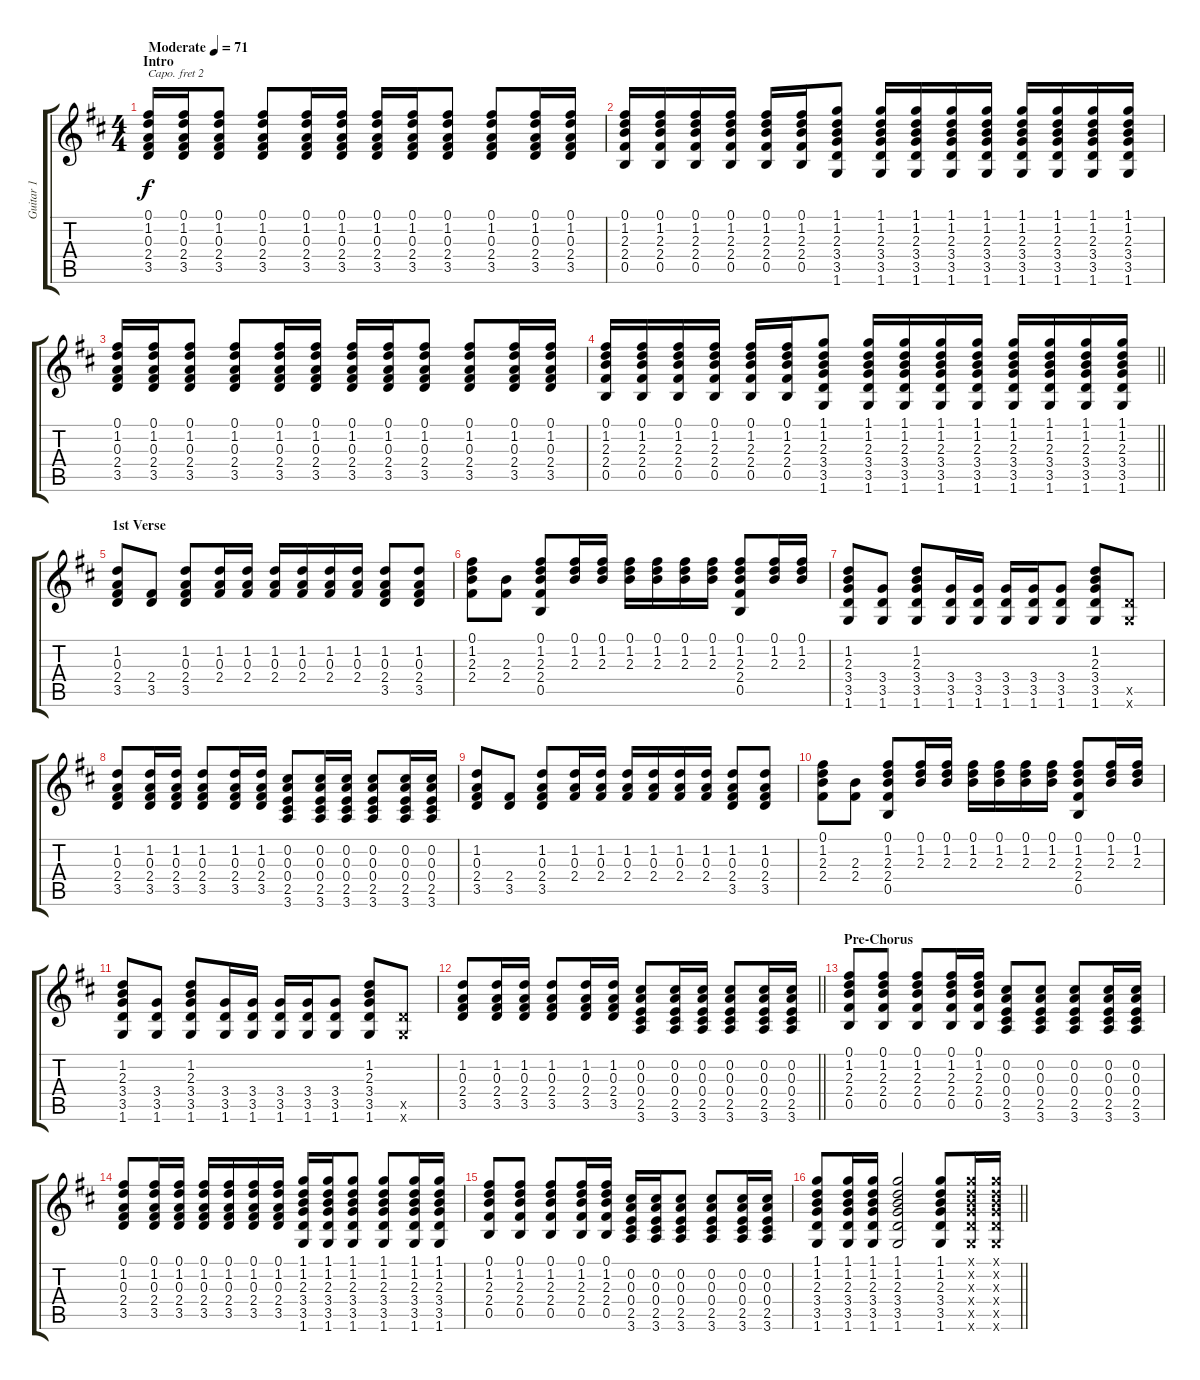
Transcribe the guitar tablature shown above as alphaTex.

\track ("Guitar 1" "Guitar 1") {instrument acousticguitarsteel}
\staff {score tabs}
\capo 2
\tuning (E4 B3 G3 D3 A2 E2) {hide}
\ts (4 4)
\section ("" "Intro")
\tempo (71 "Moderate")
\clef g2
\ks bminor
(0.1 1.2 0.3 2.4 3.5).16{dy f instrument acousticguitarsteel} (0.1 1.2 0.3 2.4 3.5).16 (0.1 1.2 0.3 2.4 3.5).8 (0.1 1.2 0.3 2.4 3.5).8 (0.1 1.2 0.3 2.4 3.5).16 (0.1 1.2 0.3 2.4 3.5).16 (0.1 1.2 0.3 2.4 3.5).16 (0.1 1.2 0.3 2.4 3.5).16 (0.1 1.2 0.3 2.4 3.5).8 (0.1 1.2 0.3 2.4 3.5).8 (0.1 1.2 0.3 2.4 3.5).16 (0.1 1.2 0.3 2.4 3.5).16 |
(0.1 1.2 2.3 2.4 0.5).16 (0.1 1.2 2.3 2.4 0.5).16 (0.1 1.2 2.3 2.4 0.5).16 (0.1 1.2 2.3 2.4 0.5).16 (0.1 1.2 2.3 2.4 0.5).16 (0.1 1.2 2.3 2.4 0.5).16 (1.1 1.2 2.3 3.4 3.5 1.6).8 (1.1 1.2 2.3 3.4 3.5 1.6).16 (1.1 1.2 2.3 3.4 3.5 1.6).16 (1.1 1.2 2.3 3.4 3.5 1.6).16 (1.1 1.2 2.3 3.4 3.5 1.6).16 (1.1 1.2 2.3 3.4 3.5 1.6).16 (1.1 1.2 2.3 3.4 3.5 1.6).16 (1.1 1.2 2.3 3.4 3.5 1.6).16 (1.1 1.2 2.3 3.4 3.5 1.6).16 |
(0.1 1.2 0.3 2.4 3.5).16 (0.1 1.2 0.3 2.4 3.5).16 (0.1 1.2 0.3 2.4 3.5).8 (0.1 1.2 0.3 2.4 3.5).8 (0.1 1.2 0.3 2.4 3.5).16 (0.1 1.2 0.3 2.4 3.5).16 (0.1 1.2 0.3 2.4 3.5).16 (0.1 1.2 0.3 2.4 3.5).16 (0.1 1.2 0.3 2.4 3.5).8 (0.1 1.2 0.3 2.4 3.5).8 (0.1 1.2 0.3 2.4 3.5).16 (0.1 1.2 0.3 2.4 3.5).16 |
\barLineRight lightlight
(0.1 1.2 2.3 2.4 0.5).16 (0.1 1.2 2.3 2.4 0.5).16 (0.1 1.2 2.3 2.4 0.5).16 (0.1 1.2 2.3 2.4 0.5).16 (0.1 1.2 2.3 2.4 0.5).16 (0.1 1.2 2.3 2.4 0.5).16 (1.1 1.2 2.3 3.4 3.5 1.6).8 (1.1 1.2 2.3 3.4 3.5 1.6).16 (1.1 1.2 2.3 3.4 3.5 1.6).16 (1.1 1.2 2.3 3.4 3.5 1.6).16 (1.1 1.2 2.3 3.4 3.5 1.6).16 (1.1 1.2 2.3 3.4 3.5 1.6).16 (1.1 1.2 2.3 3.4 3.5 1.6).16 (1.1 1.2 2.3 3.4 3.5 1.6).16 (1.1 1.2 2.3 3.4 3.5 1.6).16 |
\section ("" "1st Verse")
(1.2 0.3 2.4 3.5).8 (2.4 3.5).8 (1.2 0.3 2.4 3.5).8 (1.2 0.3 2.4).16 (1.2 0.3 2.4).16 (1.2 0.3 2.4).16 (1.2 0.3 2.4).16 (1.2 0.3 2.4).16 (1.2 0.3 2.4).16 (1.2 0.3 2.4 3.5).8 (1.2 0.3 2.4 3.5).8 |
(0.1 1.2 2.3 2.4).8 (2.3 2.4).8 (0.1 1.2 2.3 2.4 0.5).8 (0.1 1.2 2.3).16 (0.1 1.2 2.3).16 (0.1 1.2 2.3).16 (0.1 1.2 2.3).16 (0.1 1.2 2.3).16 (0.1 1.2 2.3).16 (0.1 1.2 2.3 2.4 0.5).8 (0.1 1.2 2.3).16 (0.1 1.2 2.3).16 |
(1.2 2.3 3.4 3.5 1.6).8 (3.4 3.5 1.6).8 (1.2 2.3 3.4 3.5 1.6).8 (3.4 3.5 1.6).16 (3.4 3.5 1.6).16 (3.4 3.5 1.6).16 (3.4 3.5 1.6).16 (3.4 3.5 1.6).8 (1.2 2.3 3.4 3.5 1.6).8 (3.5{x} 1.6{x}).8 |
(1.2 0.3 2.4 3.5).8 (1.2 0.3 2.4 3.5).16 (1.2 0.3 2.4 3.5).16 (1.2 0.3 2.4 3.5).8 (1.2 0.3 2.4 3.5).16 (1.2 0.3 2.4 3.5).16 (0.2 0.3 0.4 2.5 3.6).8 (0.2 0.3 0.4 2.5 3.6).16 (0.2 0.3 0.4 2.5 3.6).16 (0.2 0.3 0.4 2.5 3.6).8 (0.2 0.3 0.4 2.5 3.6).16 (0.2 0.3 0.4 2.5 3.6).16 |
(1.2 0.3 2.4 3.5).8 (2.4 3.5).8 (1.2 0.3 2.4 3.5).8 (1.2 0.3 2.4).16 (1.2 0.3 2.4).16 (1.2 0.3 2.4).16 (1.2 0.3 2.4).16 (1.2 0.3 2.4).16 (1.2 0.3 2.4).16 (1.2 0.3 2.4 3.5).8 (1.2 0.3 2.4 3.5).8 |
(0.1 1.2 2.3 2.4).8 (2.3 2.4).8 (0.1 1.2 2.3 2.4 0.5).8 (0.1 1.2 2.3).16 (0.1 1.2 2.3).16 (0.1 1.2 2.3).16 (0.1 1.2 2.3).16 (0.1 1.2 2.3).16 (0.1 1.2 2.3).16 (0.1 1.2 2.3 2.4 0.5).8 (0.1 1.2 2.3).16 (0.1 1.2 2.3).16 |
(1.2 2.3 3.4 3.5 1.6).8 (3.4 3.5 1.6).8 (1.2 2.3 3.4 3.5 1.6).8 (3.4 3.5 1.6).16 (3.4 3.5 1.6).16 (3.4 3.5 1.6).16 (3.4 3.5 1.6).16 (3.4 3.5 1.6).8 (1.2 2.3 3.4 3.5 1.6).8 (3.5{x} 1.6{x}).8 |
\barLineRight lightlight
(1.2 0.3 2.4 3.5).8 (1.2 0.3 2.4 3.5).16 (1.2 0.3 2.4 3.5).16 (1.2 0.3 2.4 3.5).8 (1.2 0.3 2.4 3.5).16 (1.2 0.3 2.4 3.5).16 (0.2 0.3 0.4 2.5 3.6).8 (0.2 0.3 0.4 2.5 3.6).16 (0.2 0.3 0.4 2.5 3.6).16 (0.2 0.3 0.4 2.5 3.6).8 (0.2 0.3 0.4 2.5 3.6).16 (0.2 0.3 0.4 2.5 3.6).16 |
\section ("" "Pre-Chorus")
(0.1 1.2 2.3 2.4 0.5).8 (0.1 1.2 2.3 2.4 0.5).8 (0.1 1.2 2.3 2.4 0.5).8 (0.1 1.2 2.3 2.4 0.5).16 (0.1 1.2 2.3 2.4 0.5).16 (0.2 0.3 0.4 2.5 3.6).8 (0.2 0.3 0.4 2.5 3.6).8 (0.2 0.3 0.4 2.5 3.6).8 (0.2 0.3 0.4 2.5 3.6).16 (0.2 0.3 0.4 2.5 3.6).16 |
(0.1 1.2 0.3 2.4 3.5).8 (0.1 1.2 0.3 2.4 3.5).16 (0.1 1.2 0.3 2.4 3.5).16 (0.1 1.2 0.3 2.4 3.5).16 (0.1 1.2 0.3 2.4 3.5).16 (0.1 1.2 0.3 2.4 3.5).16 (0.1 1.2 0.3 2.4 3.5).16 (1.1 1.2 2.3 3.4 3.5 1.6).16 (1.1 1.2 2.3 3.4 3.5 1.6).16 (1.1 1.2 2.3 3.4 3.5 1.6).8 (1.1 1.2 2.3 3.4 3.5 1.6).8 (1.1 1.2 2.3 3.4 3.5 1.6).16 (1.1 1.2 2.3 3.4 3.5 1.6).16 |
(0.1 1.2 2.3 2.4 0.5).8 (0.1 1.2 2.3 2.4 0.5).8 (0.1 1.2 2.3 2.4 0.5).8 (0.1 1.2 2.3 2.4 0.5).16 (0.1 1.2 2.3 2.4 0.5).16 (0.2 0.3 0.4 2.5 3.6).16 (0.2 0.3 0.4 2.5 3.6).16 (0.2 0.3 0.4 2.5 3.6).8 (0.2 0.3 0.4 2.5 3.6).8 (0.2 0.3 0.4 2.5 3.6).16 (0.2 0.3 0.4 2.5 3.6).16 |
\barLineRight lightlight
(1.1 1.2 2.3 3.4 3.5 1.6).8 (1.1 1.2 2.3 3.4 3.5 1.6).16 (1.1 1.2 2.3 3.4 3.5 1.6).16 (1.1 1.2 2.3 3.4 3.5 1.6).2 (1.1 1.2 2.3 3.4 3.5 1.6).8 (1.1{x} 1.2{x} 2.3{x} 3.4{x} 3.5{x} 1.6{x}).16 (1.1{x} 1.2{x} 2.3{x} 3.4{x} 3.5{x} 1.6{x}).16
